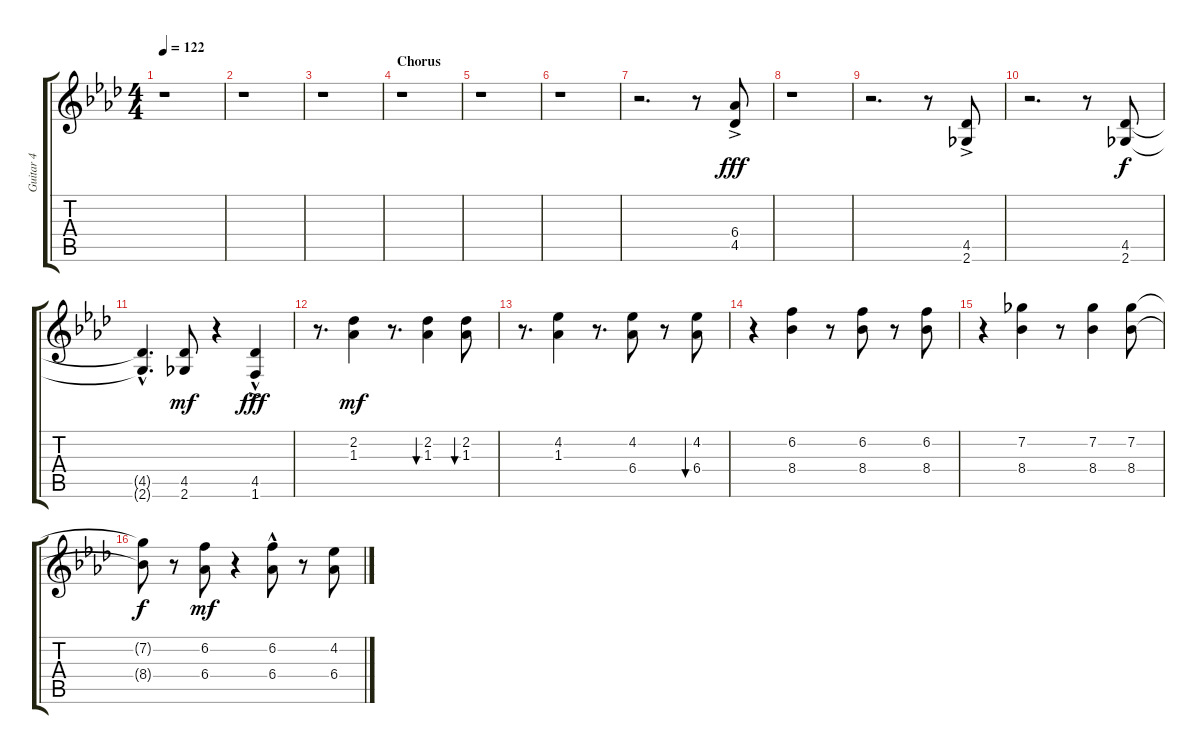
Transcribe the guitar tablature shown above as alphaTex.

\track ("Guitar 4" "Guitar 4") {instrument distortionguitar}
\staff {score tabs}
\tuning (E4 B3 G3 D3 A2 E2) {hide}
\ts (4 4)
\tempo 122
\clef g2
\ks ab
r.1{dy mf} |
r.1 |
r.1 |
\section ("" "Chorus")
r.1 |
r.1 |
r.1 |
r.2{d} r.8 (6.4{ac} 4.5{ac}).8{dy fff} |
r.1 |
r.2{d} r.8 (4.5{ac} 2.6{ac}).8 |
r.2{d} r.8 (4.5 2.6).8{dy f} |
(4.5{hac t} 2.6{hac t}).4{d} (4.5 2.6).8{dy mf} r.4 (4.5{hac} 1.6{ac}).4{dy fff} |
r.8{d} (2.2 1.3).4{dy mf} r.8{d} (2.2 1.3).4{bu 120} (2.2 1.3).8{bu 120} |
r.8{d} (4.2 1.3).4 r.8{d} (4.2 6.4).8 r.8 (4.2 6.4).8{bu 120} |
r.4 (6.2 8.4).4 r.8 (6.2 8.4).8 r.8 (6.2 8.4).8 |
r.4 (7.2 8.4).4 r.8 (7.2 8.4).4 (7.2 8.4).8 |
(7.2{t} 8.4{t}).8{dy f} r.8 (6.2 6.4).8{dy mf} r.4 (6.2{hac} 6.4).8 r.8 (4.2 6.4).8
